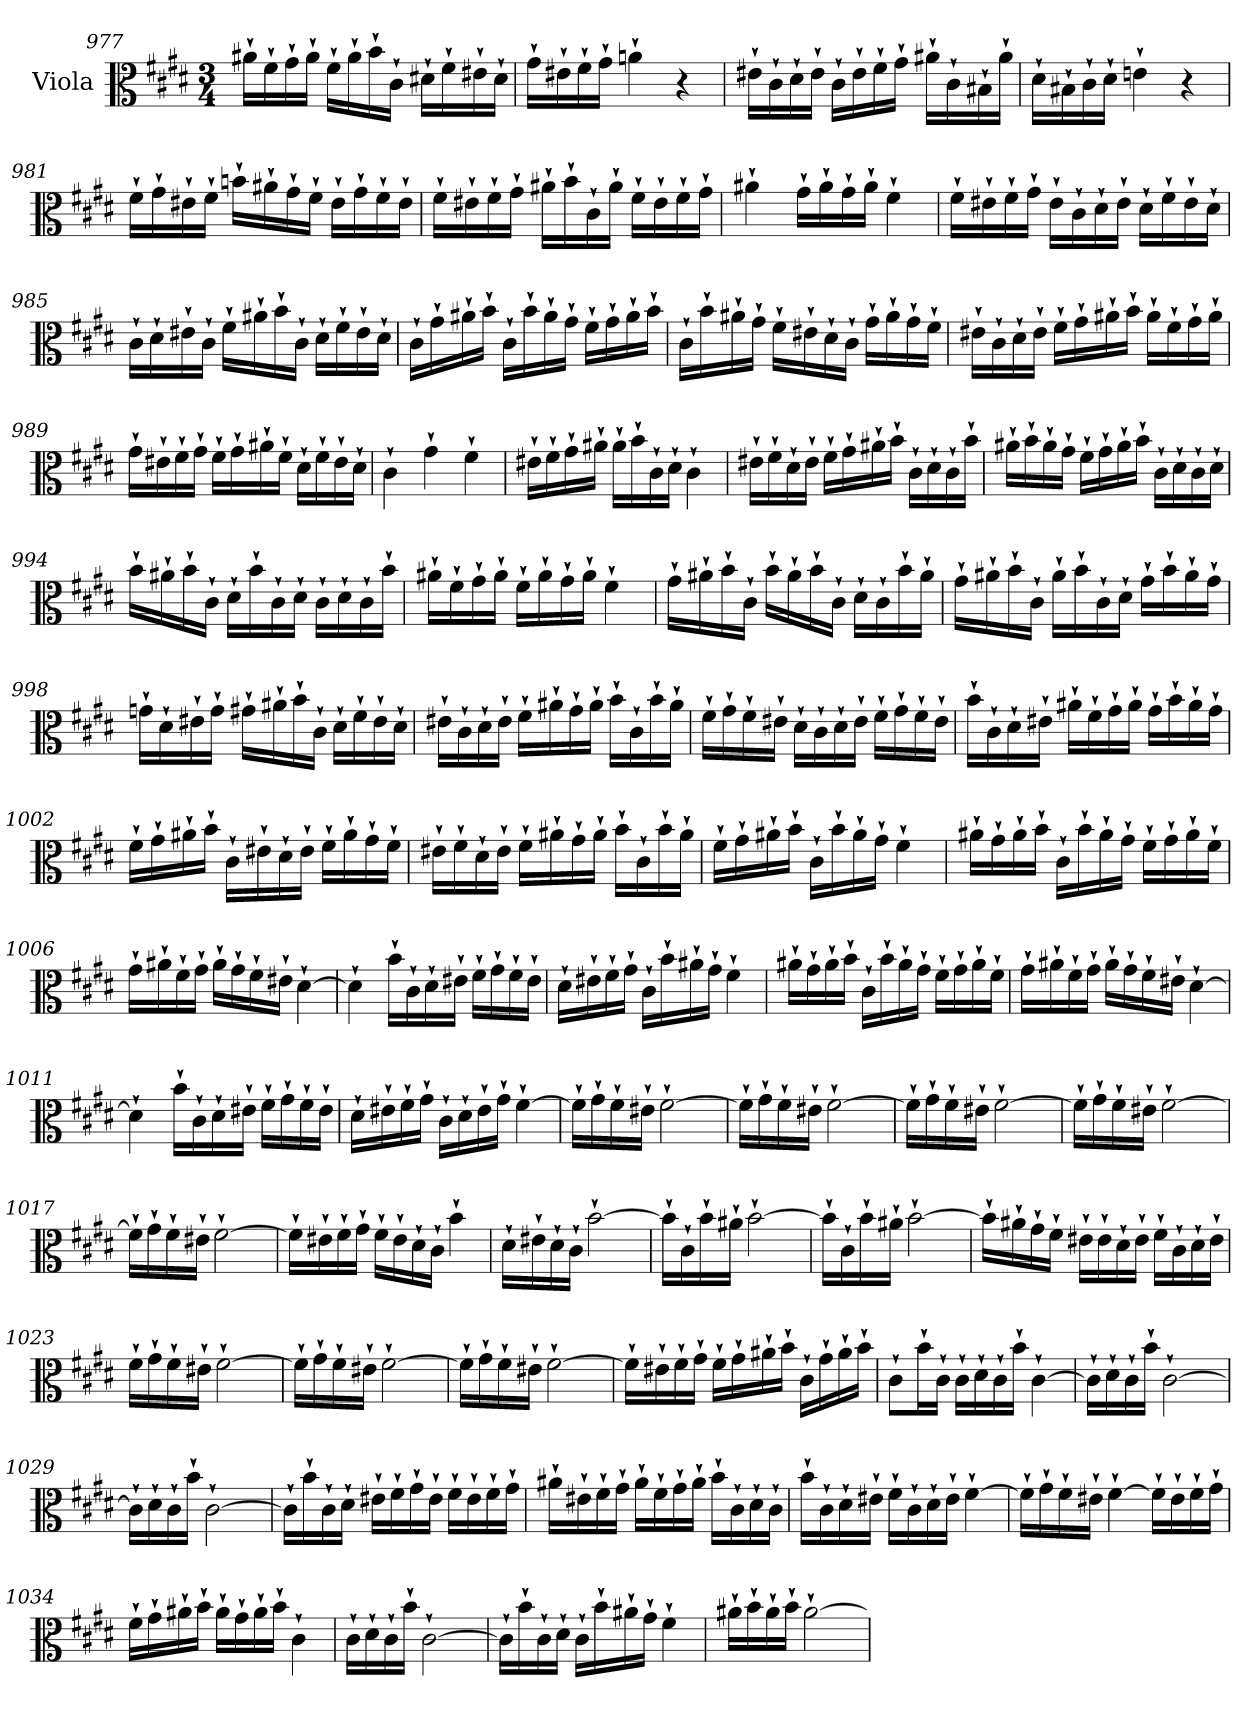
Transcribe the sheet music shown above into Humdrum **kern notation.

**kern
*part1
*staff1
*I"Viola
*I'Vla.
!!LO:LB:g=z
*clefC3
*k[f#c#g#d#]
*E:
*M3/4
=977
16a#X`\LL
16f#`\
16g#`\
16a#`\JJ
16f#`\LL
16a#`\
16b`\
16c#`\JJ
16d#X`\LL
16f#`\
16e#X`\
16d#`\JJ
=978
16g#`\LL
16e#X`\
16f#`\
16g#`\JJ
4an`\
4r
=979
16e#X`\LL
16c#`\
16d#`\
16e#`\JJ
16c#`\LL
16e#`\
16f#`\
16g#`\JJ
16a#X`\LL
16c#`\
16B#X`\
16a#`\JJ
=980
16d#`\LL
16B#X`\
16c#`\
16d#`\JJ
4en`\
4r
!!LO:LB:g=z
=981
16f#`\LL
16g#`\
16e#X`\
16f#`\JJ
16bn`\LL
16a#X`\
16g#`\
16f#`\JJ
16e#`\LL
16g#`\
16f#`\
16e#`\JJ
=982
16f#`\LL
16e#X`\
16f#`\
16g#`\JJ
16a#X`\LL
16b`\
16c#`\
16a#`\JJ
16f#`\LL
16e#`\
16f#`\
16g#`\JJ
=983
4a#X`\
16g#`\LL
16a#`\
16g#`\
16a#`\JJ
4f#`\
!!LO:PB:g=z
=984
16f#`\LL
16e#X`\
16f#`\
16g#`\JJ
16e#`\LL
16c#`\
16d#`\
16e#`\JJ
16d#`\LL
16f#`\
16e#`\
16d#`\JJ
=985
16c#`\LL
16d#`\
16e#X`\
16c#`\JJ
16f#`\LL
16a#X`\
16b`\
16c#`\JJ
16d#`\LL
16f#`\
16e#`\
16d#`\JJ
=986
16c#`\LL
16g#`\
16a#X`\
16b`\JJ
16c#`\LL
16b`\
16a#`\
16g#`\JJ
16f#`\LL
16g#`\
16a#`\
16b`\JJ
!!LO:LB:g=z
=987
16c#`\LL
16b`\
16a#X`\
16g#`\JJ
16f#`\LL
16e#X`\
16d#`\
16c#`\JJ
16g#`\LL
16a#`\
16g#`\
16f#`\JJ
=988
16e#X`\LL
16c#`\
16d#`\
16e#`\JJ
16f#`\LL
16g#`\
16a#X`\
16b`\JJ
16a#`\LL
16f#`\
16g#`\
16a#`\JJ
=989
16g#`\LL
16e#X`\
16f#`\
16g#`\JJ
16f#`\LL
16g#`\
16a#X`\
16f#`\JJ
16d#`\LL
16f#`\
16e#`\
16d#`\JJ
=990
4c#`\
4g#`\
4f#`\
!!LO:LB:g=z
=991
16e#X`\LL
16f#`\
16g#`\
16a#X`\JJ
16a#`\LL
16b`\
16c#`\
16d#`\JJ
4c#`\
=992
16e#X`\LL
16f#`\
16d#`\
16e#`\JJ
16f#`\LL
16g#`\
16a#X`\
16b`\JJ
16c#`\LL
16d#`\
16c#`\
16b`\JJ
=993
16a#X`\LL
16b`\
16a#`\
16g#`\JJ
16f#`\LL
16g#`\
16a#`\
16b`\JJ
16c#`\LL
16d#`\
16c#`\
16d#`\JJ
!!LO:LB:g=z
=994
16b`\LL
16a#X`\
16b`\
16c#`\JJ
16d#`\LL
16b`\
16c#`\
16d#`\JJ
16c#`\LL
16d#`\
16c#`\
16b`\JJ
=995
16a#X`\LL
16f#`\
16g#`\
16a#`\JJ
16f#`\LL
16a#`\
16g#`\
16a#`\JJ
4f#`\
=996
16g#`\LL
16a#X`\
16b`\
16c#`\JJ
16b`\LL
16a#`\
16b`\
16c#`\JJ
16d#`\LL
16c#`\
16b`\
16a#`\JJ
!!LO:LB:g=z
=997
16g#`\LL
16a#X`\
16b`\
16c#`\JJ
16a#`\LL
16b`\
16c#`\
16d#`\JJ
16g#`\LL
16b`\
16a#`\
16g#`\JJ
=998
16gn`\LL
16d#`\
16e#X`\
16g`\JJ
16g#X`\LL
16a#X`\
16b`\
16c#`\JJ
16d#`\LL
16f#`\
16e#`\
16d#`\JJ
=999
16e#X`\LL
16c#`\
16d#`\
16e#`\JJ
16f#`\LL
16a#X`\
16g#`\
16a#`\JJ
16b`\LL
16c#`\
16b`\
16a#`\JJ
!!LO:LB:g=z
=1000
16f#`\LL
16g#`\
16f#`\
16e#X`\JJ
16d#`\LL
16c#`\
16d#`\
16e#`\JJ
16f#`\LL
16g#`\
16f#`\
16e#`\JJ
=1001
16b`\LL
16c#`\
16d#`\
16e#X`\JJ
16a#X`\LL
16f#`\
16g#`\
16a#`\JJ
16g#`\LL
16b`\
16a#`\
16g#`\JJ
=1002
16f#`\LL
16g#`\
16a#X`\
16b`\JJ
16c#`\LL
16e#X`\
16d#`\
16e#`\JJ
16f#`\LL
16a#`\
16g#`\
16f#`\JJ
!!LO:LB:g=z
=1003
16e#X`\LL
16f#`\
16d#`\
16e#`\JJ
16f#`\LL
16a#X`\
16g#`\
16a#`\JJ
16b`\LL
16c#`\
16b`\
16a#`\JJ
=1004
16f#`\LL
16g#`\
16a#X`\
16b`\JJ
16c#`\LL
16b`\
16a#`\
16g#`\JJ
4f#`\
=1005
16a#X`\LL
16g#`\
16a#`\
16b`\JJ
16c#`\LL
16b`\
16a#`\
16g#`\JJ
16f#`\LL
16g#`\
16a#`\
16f#`\JJ
!!LO:LB:g=z
=1006
16g#`\LL
16a#X`\
16f#`\
16g#`\JJ
16a#`\LL
16g#`\
16f#`\
16e#X`\JJ
[4d#`\
=1007
4d#`\]
16b`\LL
16c#`\
16d#`\
16e#X`\JJ
16f#`\LL
16g#`\
16f#`\
16e#`\JJ
=1008
16d#`\LL
16e#X`\
16f#`\
16g#`\JJ
16c#`\LL
16b`\
16a#X`\
16g#`\JJ
4f#`\
=1009
16a#X`\LL
16g#`\
16a#`\
16b`\JJ
16c#`\LL
16b`\
16a#`\
16g#`\JJ
16f#`\LL
16g#`\
16a#`\
16f#`\JJ
!!LO:LB:g=z
=1010
16g#`\LL
16a#X`\
16f#`\
16g#`\JJ
16a#`\LL
16g#`\
16f#`\
16e#X`\JJ
[4d#`\
=1011
4d#`\]
16b`\LL
16c#`\
16d#`\
16e#X`\JJ
16f#`\LL
16g#`\
16f#`\
16e#`\JJ
=1012
16d#`\LL
16e#X`\
16f#`\
16g#`\JJ
16c#`\LL
16d#`\
16e#`\
16g#`\JJ
[4f#`\
=1013
16f#`\LL]
16g#`\
16f#`\
16e#X`\JJ
[2f#`\
!!LO:LB:g=z
=1014
16f#`\LL]
16g#`\
16f#`\
16e#X`\JJ
[2f#`\
=1015
16f#`\LL]
16g#`\
16f#`\
16e#X`\JJ
[2f#`\
=1016
16f#`\LL]
16g#`\
16f#`\
16e#X`\JJ
[2f#`\
=1017
16f#`\LL]
16g#`\
16f#`\
16e#X`\JJ
[2f#`\
=1018
16f#`\LL]
16e#X`\
16f#`\
16g#`\JJ
16f#`\LL
16e#`\
16d#`\
16c#`\JJ
4b`\
!!LO:PB:g=z
=1019
16d#`\LL
16e#X`\
16d#`\
16c#`\JJ
[2b`\
=1020
16b`\LL]
16c#`\
16b`\
16a#X`\JJ
[2b`\
=1021
16b`\LL]
16c#`\
16b`\
16a#X`\JJ
[2b`\
=1022
16b`\LL]
16a#X`\
16g#`\
16f#`\JJ
16e#X`\LL
16e#`\
16d#`\
16e#`\JJ
16f#`\LL
16c#`\
16d#`\
16e#`\JJ
!!LO:LB:g=z
=1023
16f#`\LL
16g#`\
16f#`\
16e#X`\JJ
[2f#`\
=1024
16f#`\LL]
16g#`\
16f#`\
16e#X`\JJ
[2f#`\
=1025
16f#`\LL]
16g#`\
16f#`\
16e#X`\JJ
[2f#`\
=1026
16f#`\LL]
16e#X`\
16f#`\
16g#`\JJ
16f#`\LL
16g#`\
16a#X`\
16b`\JJ
16c#`\LL
16g#`\
16a#`\
16b`\JJ
!!LO:LB:g=z
=1027
8c#`\L
16b`\L
16c#`\JJ
16c#`\LL
16d#`\
16c#`\
16b`\JJ
[4c#`\
=1028
16c#`\LL]
16d#`\
16c#`\
16b`\JJ
[2c#`\
=1029
16c#`\LL]
16d#`\
16c#`\
16b`\JJ
[2c#`\
=1030
16c#`\LL]
16b`\
16c#`\
16d#`\JJ
16e#X`\LL
16f#`\
16g#`\
16e#`\JJ
16f#`\LL
16e#`\
16f#`\
16g#`\JJ
!!LO:LB:g=z
=1031
16a#X`\LL
16e#X`\
16f#`\
16g#`\JJ
16a#`\LL
16f#`\
16g#`\
16a#`\JJ
16b`\LL
16c#`\
16d#`\
16c#`\JJ
=1032
16b`\LL
16c#`\
16d#`\
16e#X`\JJ
16f#`\LL
16c#`\
16d#`\
16e#`\JJ
[4f#`\
=1033
16f#`\LL]
16g#`\
16f#`\
16e#X`\JJ
[4f#`\
16f#`\LL]
16e#`\
16f#`\
16g#`\JJ
=1034
16f#`\LL
16g#`\
16a#X`\
16b`\JJ
16a#`\LL
16g#`\
16a#`\
16b`\JJ
4c#`\
!!LO:LB:g=z
=1035
16c#`\LL
16d#`\
16c#`\
16b`\JJ
[2c#`\
=1036
16c#`\LL]
16b`\
16c#`\
16d#`\JJ
16c#`\LL
16b`\
16a#X`\
16g#`\JJ
4f#`\
=1037
16a#X`\LL
16b`\
16a#`\
16b`\JJ
[2a#`\
=
*-
